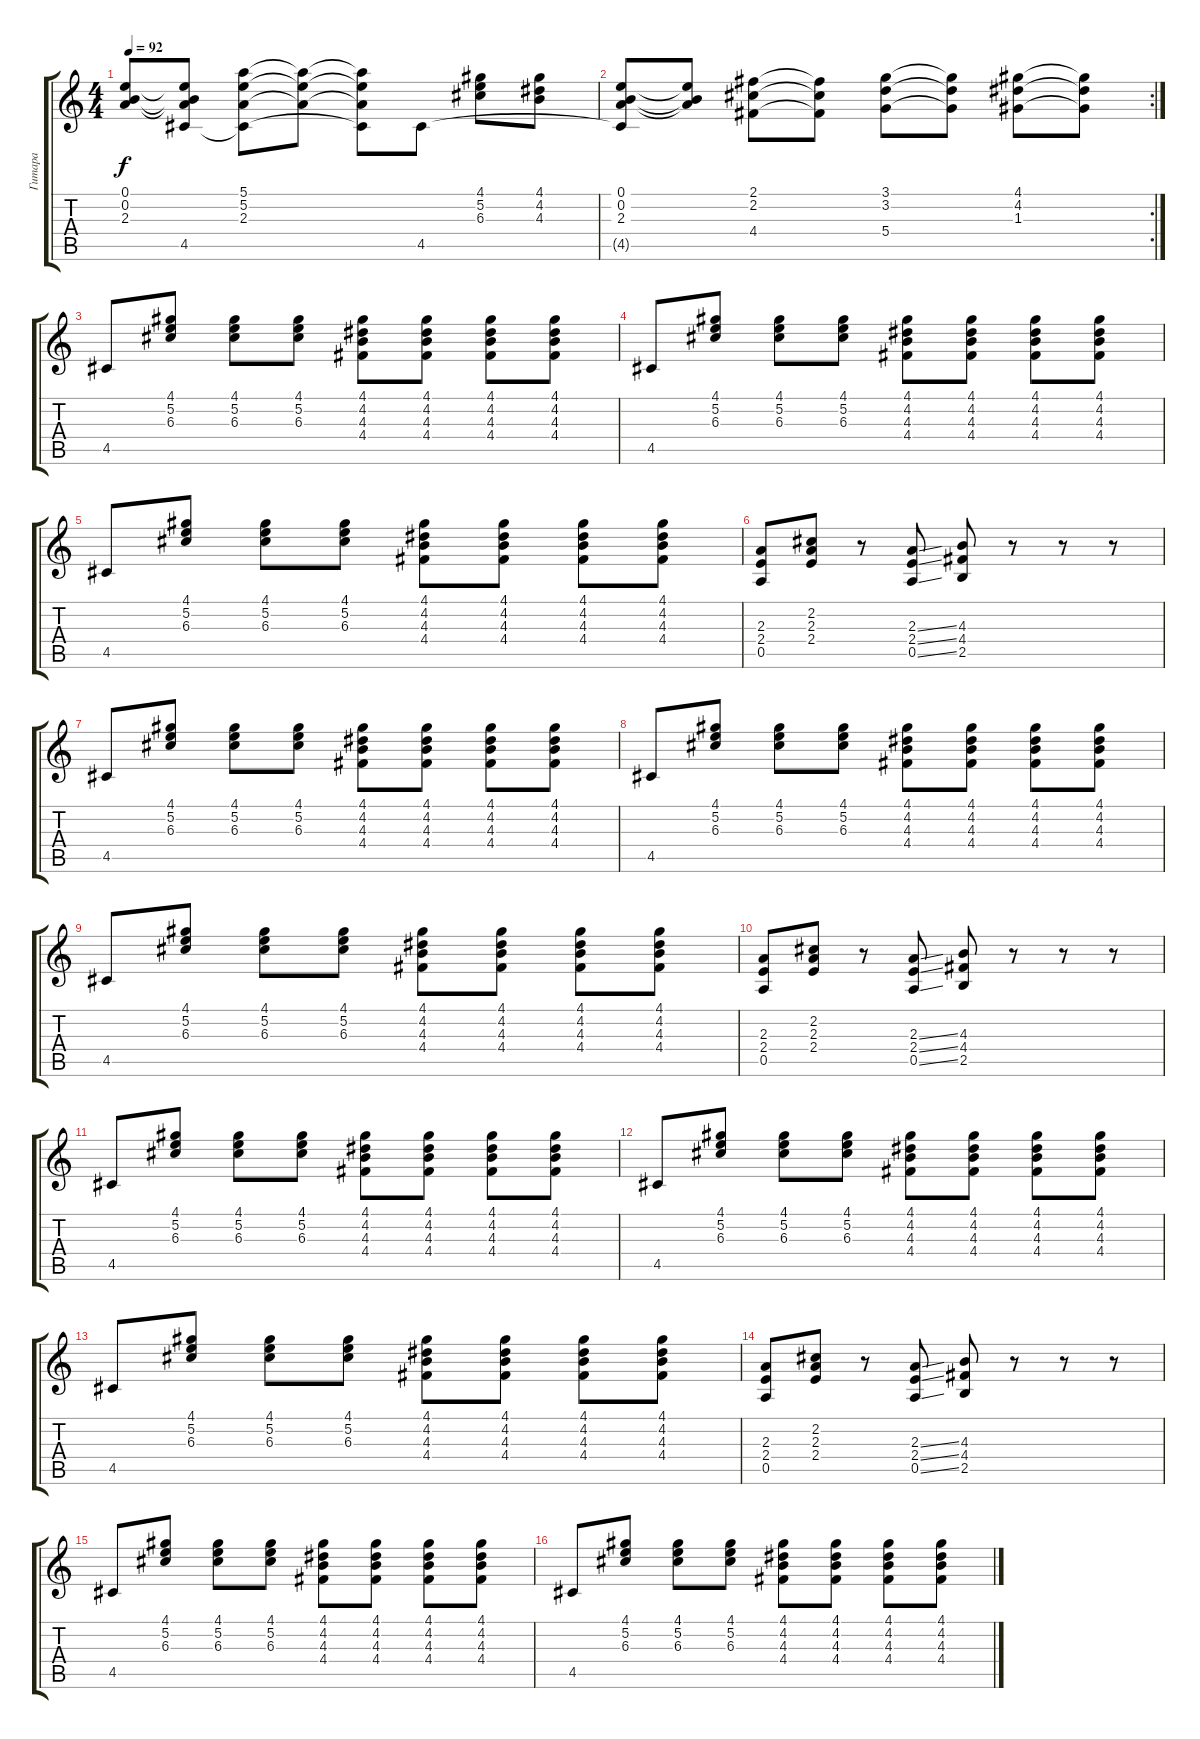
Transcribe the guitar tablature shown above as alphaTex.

\track ("Гитара" "Гитара") {instrument acousticguitarnylon}
\staff {score tabs}
\tuning (E4 B3 G3 D3 A2 E2) {hide}
\ts (4 4)
\tempo 92
\clef g2
\ks c
(0.1 0.2 2.3).8{dy f} (0.1{t} 0.2{t} 2.3{t} 4.5{t}).8 (5.1 5.2 2.3 4.5{t}).8 (5.1{t} 5.2{t} 2.3{t}).8 (5.1{t} 5.2{t} 2.3{t} 4.5{t}).8 4.5.8 (4.1 5.2 6.3).8 (4.1 4.2 4.3).8 |
\rc 2
(0.1 0.2 2.3 4.5{t}).8 (0.1{t} 0.2{t} 2.3{t}).8 (2.1 2.2 4.4).8 (2.1{t} 2.2{t} 4.4{t}).8 (3.1 3.2 5.4).8 (3.1{t} 3.2{t} 5.4{t}).8 (4.1 4.2 1.3).8 (4.1{t} 4.2{t} 1.3{t}).8 |
4.5.8 (4.1 5.2 6.3).8 (4.1 5.2 6.3).8 (4.1 5.2 6.3).8 (4.1 4.2 4.3 4.4).8 (4.1 4.2 4.3 4.4).8 (4.1 4.2 4.3 4.4).8 (4.1 4.2 4.3 4.4).8 |
4.5.8 (4.1 5.2 6.3).8 (4.1 5.2 6.3).8 (4.1 5.2 6.3).8 (4.1 4.2 4.3 4.4).8 (4.1 4.2 4.3 4.4).8 (4.1 4.2 4.3 4.4).8 (4.1 4.2 4.3 4.4).8 |
4.5.8 (4.1 5.2 6.3).8 (4.1 5.2 6.3).8 (4.1 5.2 6.3).8 (4.1 4.2 4.3 4.4).8 (4.1 4.2 4.3 4.4).8 (4.1 4.2 4.3 4.4).8 (4.1 4.2 4.3 4.4).8 |
(2.3 2.4 0.5).8 (2.2 2.3 2.4).8 r.8 (2.3{ss} 2.4{ss} 0.5{ss}).8 (4.3 4.4 2.5).8 r.8 r.8 r.8 |
4.5.8 (4.1 5.2 6.3).8 (4.1 5.2 6.3).8 (4.1 5.2 6.3).8 (4.1 4.2 4.3 4.4).8 (4.1 4.2 4.3 4.4).8 (4.1 4.2 4.3 4.4).8 (4.1 4.2 4.3 4.4).8 |
4.5.8 (4.1 5.2 6.3).8 (4.1 5.2 6.3).8 (4.1 5.2 6.3).8 (4.1 4.2 4.3 4.4).8 (4.1 4.2 4.3 4.4).8 (4.1 4.2 4.3 4.4).8 (4.1 4.2 4.3 4.4).8 |
4.5.8 (4.1 5.2 6.3).8 (4.1 5.2 6.3).8 (4.1 5.2 6.3).8 (4.1 4.2 4.3 4.4).8 (4.1 4.2 4.3 4.4).8 (4.1 4.2 4.3 4.4).8 (4.1 4.2 4.3 4.4).8 |
(2.3 2.4 0.5).8 (2.2 2.3 2.4).8 r.8 (2.3{ss} 2.4{ss} 0.5{ss}).8 (4.3 4.4 2.5).8 r.8 r.8 r.8 |
4.5.8 (4.1 5.2 6.3).8 (4.1 5.2 6.3).8 (4.1 5.2 6.3).8 (4.1 4.2 4.3 4.4).8 (4.1 4.2 4.3 4.4).8 (4.1 4.2 4.3 4.4).8 (4.1 4.2 4.3 4.4).8 |
4.5.8 (4.1 5.2 6.3).8 (4.1 5.2 6.3).8 (4.1 5.2 6.3).8 (4.1 4.2 4.3 4.4).8 (4.1 4.2 4.3 4.4).8 (4.1 4.2 4.3 4.4).8 (4.1 4.2 4.3 4.4).8 |
4.5.8 (4.1 5.2 6.3).8 (4.1 5.2 6.3).8 (4.1 5.2 6.3).8 (4.1 4.2 4.3 4.4).8 (4.1 4.2 4.3 4.4).8 (4.1 4.2 4.3 4.4).8 (4.1 4.2 4.3 4.4).8 |
(2.3 2.4 0.5).8 (2.2 2.3 2.4).8 r.8 (2.3{ss} 2.4{ss} 0.5{ss}).8 (4.3 4.4 2.5).8 r.8 r.8 r.8 |
4.5.8 (4.1 5.2 6.3).8 (4.1 5.2 6.3).8 (4.1 5.2 6.3).8 (4.1 4.2 4.3 4.4).8 (4.1 4.2 4.3 4.4).8 (4.1 4.2 4.3 4.4).8 (4.1 4.2 4.3 4.4).8 |
4.5.8 (4.1 5.2 6.3).8 (4.1 5.2 6.3).8 (4.1 5.2 6.3).8 (4.1 4.2 4.3 4.4).8 (4.1 4.2 4.3 4.4).8 (4.1 4.2 4.3 4.4).8 (4.1 4.2 4.3 4.4).8
